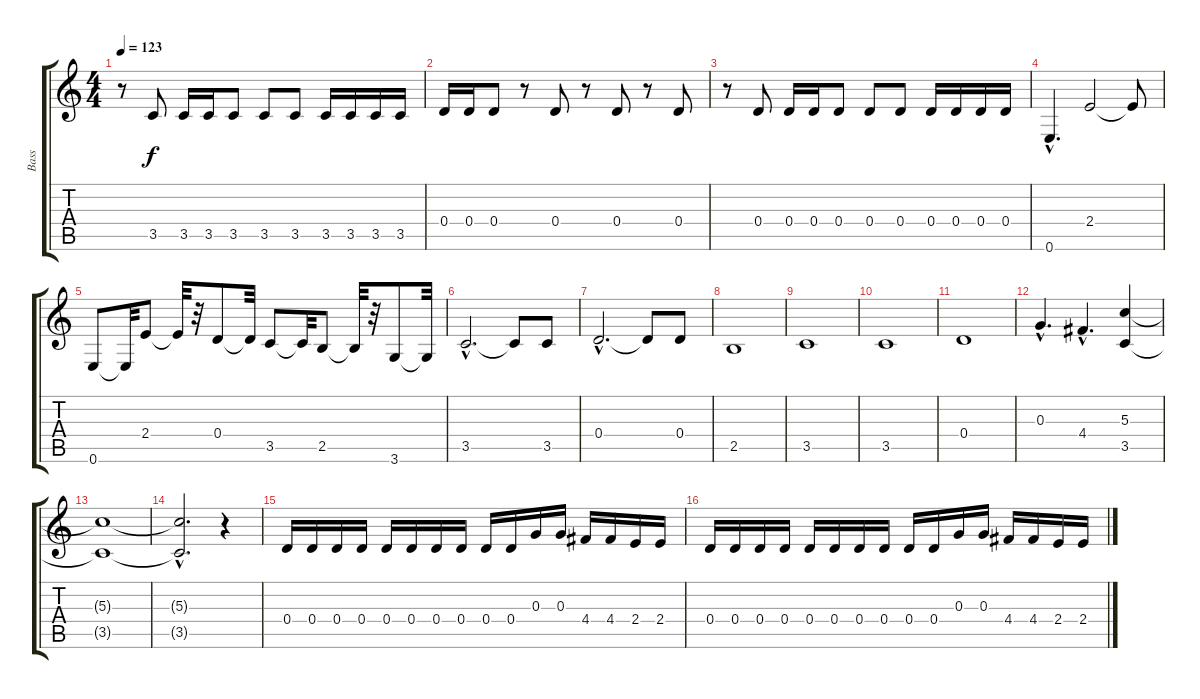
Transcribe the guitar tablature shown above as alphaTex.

\track ("Bass" "Bass") {instrument fretlessbass}
\staff {score tabs}
\tuning (E4 B3 G3 D3 A2 E2) {hide}
\ts (4 4)
\tempo 123
\clef g2
\ks c
r.8{dy f} 3.5.8 3.5.16 3.5.16 3.5.8 3.5.8 3.5.8 3.5.16 3.5.16 3.5.16 3.5.16 |
0.4.16 0.4.16 0.4.8 r.8 0.4.8 r.8 0.4.8 r.8 0.4.8 |
r.8 0.4.8 0.4.16 0.4.16 0.4.8 0.4.8 0.4.8 0.4.16 0.4.16 0.4.16 0.4.16 |
0.6{hac}.4{d} 2.4.2 2.4{t}.8 |
0.6.8 0.6{t}.32 2.4.8 2.4{t}.32 r.32 0.4.8 0.4{t}.32 3.5.8 3.5{t}.32 2.5.8 2.5{t}.32 r.32 3.6.8 3.6{t}.32 |
3.5{hac}.2{d} 3.5{t}.8 3.5.8 |
0.4{hac}.2{d} 0.4{t}.8 0.4.8 |
2.5.1 |
3.5.1 |
3.5.1 |
0.4.1 |
0.3{hac}.4{d} 4.4{hac}.4{d} (5.3 3.5).4 |
(5.3{t} 3.5{t}).1 |
(5.3{hac t} 3.5{hac t}).2{d} r.4 |
0.4.16 0.4.16 0.4.16 0.4.16 0.4.16 0.4.16 0.4.16 0.4.16 0.4.16 0.4.16 0.3.16 0.3.16 4.4.16 4.4.16 2.4.16 2.4.16 |
0.4.16 0.4.16 0.4.16 0.4.16 0.4.16 0.4.16 0.4.16 0.4.16 0.4.16 0.4.16 0.3.16 0.3.16 4.4.16 4.4.16 2.4.16 2.4.16
